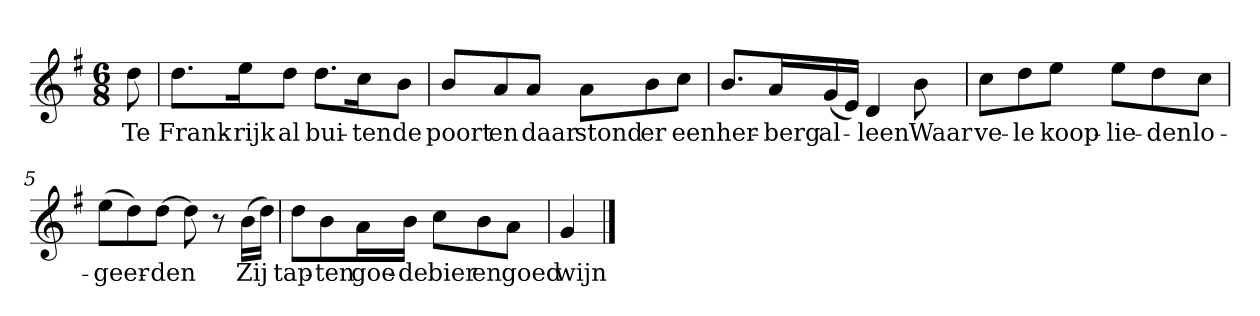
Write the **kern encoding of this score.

**kern	**text
*part1	*part1
*staff1	*staff1
*clefG2	*
*k[f#]	*
*G:	*
*M6/8	*
*MM200	*
=	=
8dd	Te
=1	=1
8.dd\L	Frank-
16ee\K	-rijk
8dd\J	al
8.dd\L	bui-
16cc\K	-ten
8b\J	de
=2	=2
8b/L	poort
8a/	en
8a/J	daar
8a\L	stond
8b\	er
8cc\J	een
=3	=3
8.b/L	her-
16a/L	-berg
(16g/	al-
16e/JJ)	.
4d	-leen
8b	Waar
=4	=4
8cc\L	ve-
8dd\	-le
8ee\J	koop-
8ee\L	-lie-
8dd\	-den
8cc\J	lo-
=5	=5
(8ee\L	-geer-
8dd\)	.
[8dd\J	-den
8dd]	.
8r	.
(16b\LL	Zij
16dd\JJ)	.
=6	=6
8dd\L	tap-
8b\	-ten
16a\L	goe-
16b\JJ	-de
8cc\L	bier
8b\	en
8a\J	goed
=7	=7
4g	wijn
==	==
*-	*-
